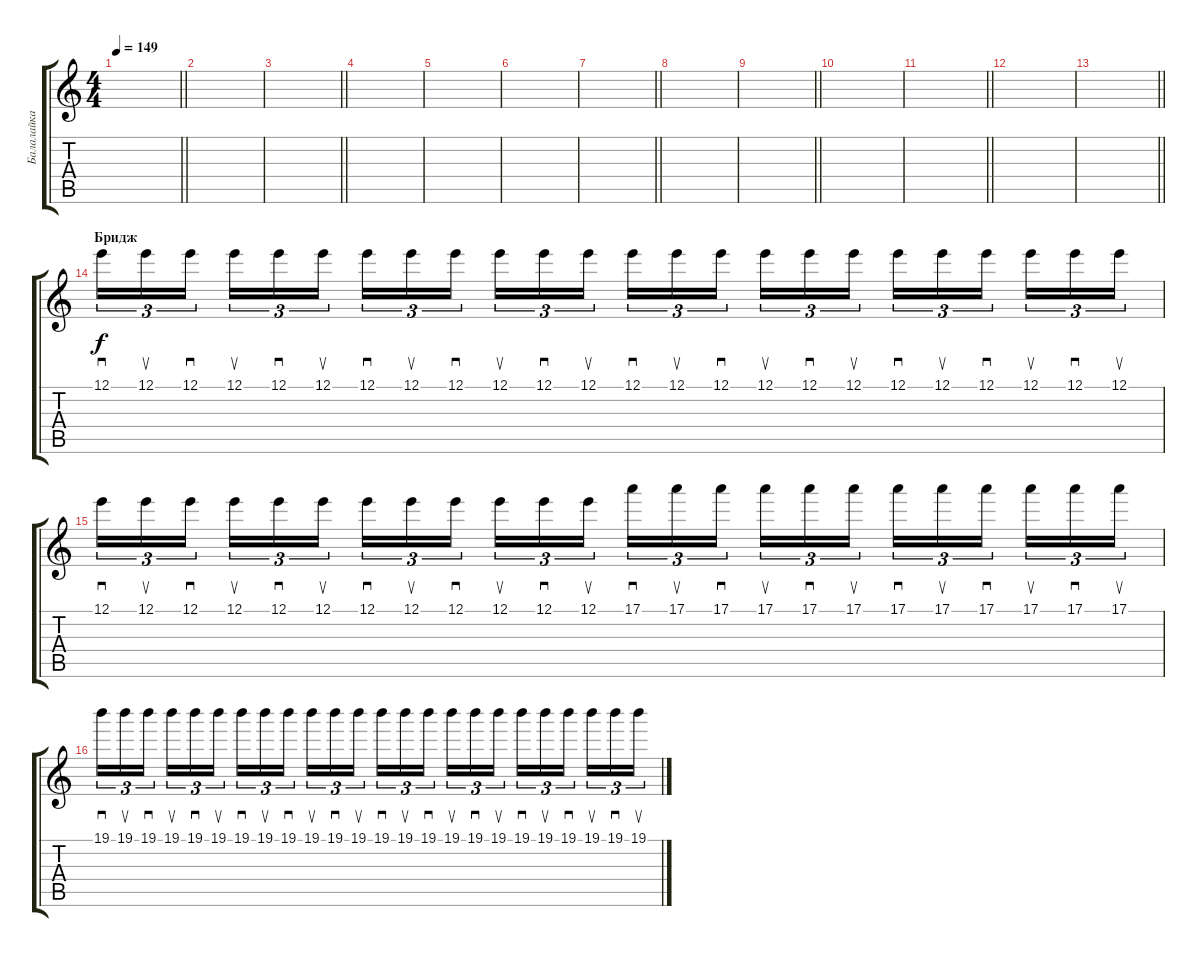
\track ("Балалайка" "Балалайка") {instrument acousticguitarnylon}
\staff {score tabs}
\tuning (E4 B3 G3 D3 A2 E2) {hide}
\ts (4 4)
\tempo 149
\clef g2
\barLineRight lightlight
\ks c
|
|
\barLineRight lightlight
|
|
|
|
\barLineRight lightlight
|
|
\barLineRight lightlight
|
|
\barLineRight lightlight
|
|
\barLineRight lightlight
|
\section ("" "Бридж")
12.1.16{sd tu (3 2) dy f} 12.1.16{su tu (3 2)} 12.1.16{sd tu (3 2) beam splitsecondary} 12.1.16{su tu (3 2)} 12.1.16{sd tu (3 2)} 12.1.16{su tu (3 2)} 12.1.16{sd tu (3 2)} 12.1.16{su tu (3 2)} 12.1.16{sd tu (3 2) beam splitsecondary} 12.1.16{su tu (3 2)} 12.1.16{sd tu (3 2)} 12.1.16{su tu (3 2)} 12.1.16{sd tu (3 2)} 12.1.16{su tu (3 2)} 12.1.16{sd tu (3 2) beam splitsecondary} 12.1.16{su tu (3 2)} 12.1.16{sd tu (3 2)} 12.1.16{su tu (3 2)} 12.1.16{sd tu (3 2)} 12.1.16{su tu (3 2)} 12.1.16{sd tu (3 2) beam splitsecondary} 12.1.16{su tu (3 2)} 12.1.16{sd tu (3 2)} 12.1.16{su tu (3 2)} |
12.1.16{sd tu (3 2)} 12.1.16{su tu (3 2)} 12.1.16{sd tu (3 2) beam splitsecondary} 12.1.16{su tu (3 2)} 12.1.16{sd tu (3 2)} 12.1.16{su tu (3 2)} 12.1.16{sd tu (3 2)} 12.1.16{su tu (3 2)} 12.1.16{sd tu (3 2) beam splitsecondary} 12.1.16{su tu (3 2)} 12.1.16{sd tu (3 2)} 12.1.16{su tu (3 2)} 17.1.16{sd tu (3 2)} 17.1.16{su tu (3 2)} 17.1.16{sd tu (3 2) beam splitsecondary} 17.1.16{su tu (3 2)} 17.1.16{sd tu (3 2)} 17.1.16{su tu (3 2)} 17.1.16{sd tu (3 2)} 17.1.16{su tu (3 2)} 17.1.16{sd tu (3 2) beam splitsecondary} 17.1.16{su tu (3 2)} 17.1.16{sd tu (3 2)} 17.1.16{su tu (3 2)} |
19.1.16{sd tu (3 2)} 19.1.16{su tu (3 2)} 19.1.16{sd tu (3 2) beam splitsecondary} 19.1.16{su tu (3 2)} 19.1.16{sd tu (3 2)} 19.1.16{su tu (3 2)} 19.1.16{sd tu (3 2)} 19.1.16{su tu (3 2)} 19.1.16{sd tu (3 2) beam splitsecondary} 19.1.16{su tu (3 2)} 19.1.16{sd tu (3 2)} 19.1.16{su tu (3 2)} 19.1.16{sd tu (3 2)} 19.1.16{su tu (3 2)} 19.1.16{sd tu (3 2) beam splitsecondary} 19.1.16{su tu (3 2)} 19.1.16{sd tu (3 2)} 19.1.16{su tu (3 2)} 19.1.16{sd tu (3 2)} 19.1.16{su tu (3 2)} 19.1.16{sd tu (3 2) beam splitsecondary} 19.1.16{su tu (3 2)} 19.1.16{sd tu (3 2)} 19.1.16{su tu (3 2)}
